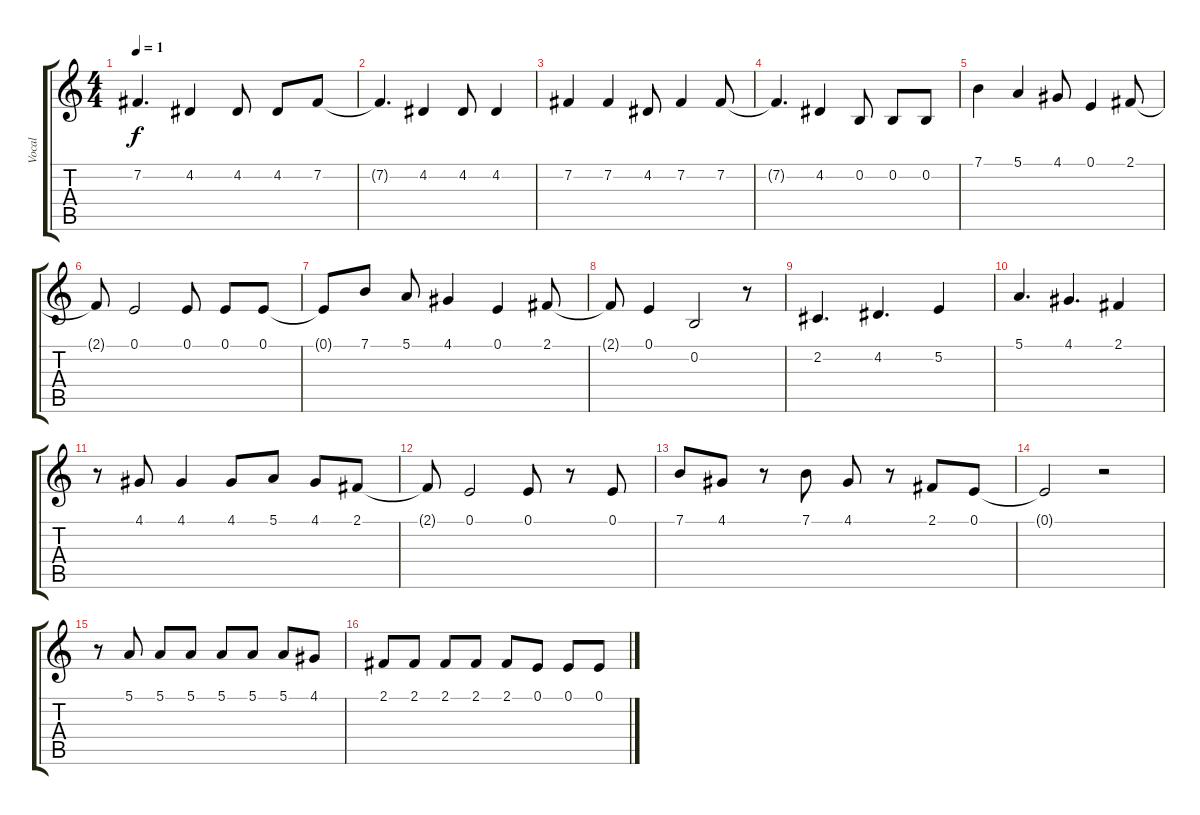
\track ("Vocal" "Vocal") {instrument lead6voice}
\staff {score tabs}
\tuning (E4 B3 G3 D3 A2 D2) {hide}
\ts (4 4)
\tempo 1
\clef g2
\ks c
7.2.4{d dy f} 4.2.4 4.2.8 4.2.8 7.2.8 |
7.2{t}.4{d} 4.2.4 4.2.8 4.2.4 |
7.2.4 7.2.4 4.2.8 7.2.4 7.2.8 |
7.2{t}.4{d} 4.2.4 0.2.8 0.2.8 0.2.8 |
7.1.4 5.1.4 4.1.8 0.1.4 2.1.8 |
2.1{t}.8 0.1.2 0.1.8 0.1.8 0.1.8 |
0.1{t}.8 7.1.8 5.1.8 4.1.4 0.1.4 2.1.8 |
2.1{t}.8 0.1.4 0.2.2 r.8 |
2.2.4{d} 4.2.4{d} 5.2.4 |
5.1.4{d} 4.1.4{d} 2.1.4 |
r.8 4.1.8 4.1.4 4.1.8 5.1.8 4.1.8 2.1.8 |
2.1{t}.8 0.1.2 0.1.8 r.8 0.1.8 |
7.1.8 4.1.8 r.8 7.1.8 4.1.8 r.8 2.1.8 0.1.8 |
0.1{t}.2 r.2 |
r.8 5.1.8 5.1.8 5.1.8 5.1.8 5.1.8 5.1.8 4.1.8 |
2.1.8 2.1.8 2.1.8 2.1.8 2.1.8 0.1.8 0.1.8 0.1.8
